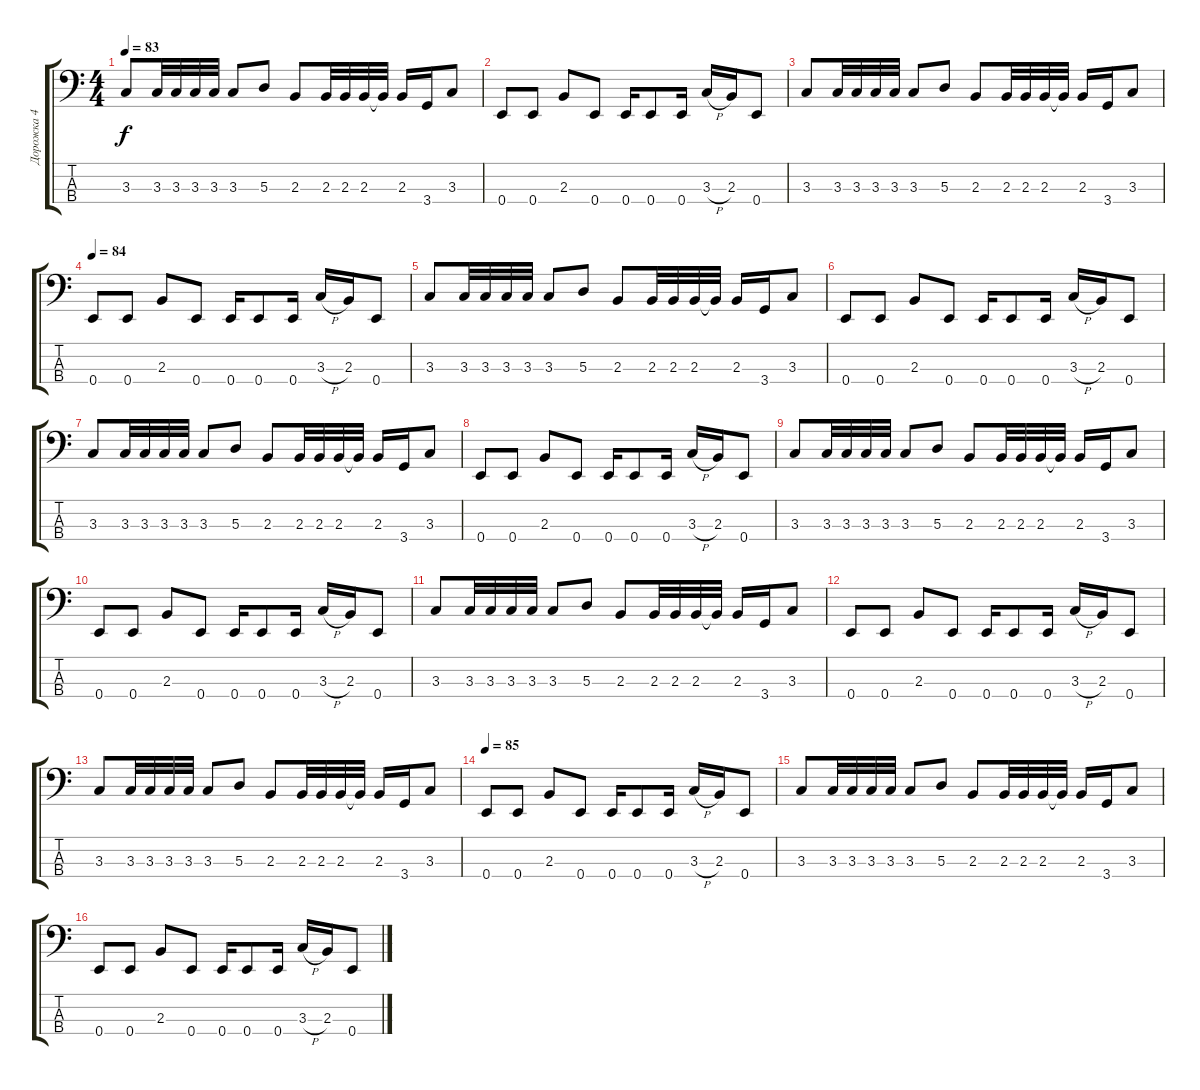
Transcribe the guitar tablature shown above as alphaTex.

\track ("Дорожка 4" "Дорожка 4") {instrument electricbassfinger}
\staff {score tabs}
\tuning (G2 D2 A1 E1) {hide}
\ts (4 4)
\tempo 83
\clef f4
\ks c
3.3.8{dy f} 3.3.32 3.3.32 3.3.32 3.3.32 3.3.8 5.3.8 2.3.8 2.3.32 2.3.32 2.3.32 2.3{t}.32 2.3.16 3.4.16 3.3.8 |
0.4.8 0.4.8 2.3.8 0.4.8 0.4.16 0.4.8 0.4.16 3.3{h}.16 2.3.16 0.4.8 |
3.3.8 3.3.32 3.3.32 3.3.32 3.3.32 3.3.8 5.3.8 2.3.8 2.3.32 2.3.32 2.3.32 2.3{t}.32 2.3.16 3.4.16 3.3.8 |
\tempo 84
0.4.8 0.4.8 2.3.8 0.4.8 0.4.16 0.4.8 0.4.16 3.3{h}.16 2.3.16 0.4.8 |
3.3.8 3.3.32 3.3.32 3.3.32 3.3.32 3.3.8 5.3.8 2.3.8 2.3.32 2.3.32 2.3.32 2.3{t}.32 2.3.16 3.4.16 3.3.8 |
0.4.8 0.4.8 2.3.8 0.4.8 0.4.16 0.4.8 0.4.16 3.3{h}.16 2.3.16 0.4.8 |
3.3.8 3.3.32 3.3.32 3.3.32 3.3.32 3.3.8 5.3.8 2.3.8 2.3.32 2.3.32 2.3.32 2.3{t}.32 2.3.16 3.4.16 3.3.8 |
0.4.8 0.4.8 2.3.8 0.4.8 0.4.16 0.4.8 0.4.16 3.3{h}.16 2.3.16 0.4.8 |
3.3.8 3.3.32 3.3.32 3.3.32 3.3.32 3.3.8 5.3.8 2.3.8 2.3.32 2.3.32 2.3.32 2.3{t}.32 2.3.16 3.4.16 3.3.8 |
0.4.8 0.4.8 2.3.8 0.4.8 0.4.16 0.4.8 0.4.16 3.3{h}.16 2.3.16 0.4.8 |
3.3.8 3.3.32 3.3.32 3.3.32 3.3.32 3.3.8 5.3.8 2.3.8 2.3.32 2.3.32 2.3.32 2.3{t}.32 2.3.16 3.4.16 3.3.8 |
0.4.8 0.4.8 2.3.8 0.4.8 0.4.16 0.4.8 0.4.16 3.3{h}.16 2.3.16 0.4.8 |
3.3.8 3.3.32 3.3.32 3.3.32 3.3.32 3.3.8 5.3.8 2.3.8 2.3.32 2.3.32 2.3.32 2.3{t}.32 2.3.16 3.4.16 3.3.8 |
\tempo 85
0.4.8 0.4.8 2.3.8 0.4.8 0.4.16 0.4.8 0.4.16 3.3{h}.16 2.3.16 0.4.8 |
3.3.8 3.3.32 3.3.32 3.3.32 3.3.32 3.3.8 5.3.8 2.3.8 2.3.32 2.3.32 2.3.32 2.3{t}.32 2.3.16 3.4.16 3.3.8 |
0.4.8 0.4.8 2.3.8 0.4.8 0.4.16 0.4.8 0.4.16 3.3{h}.16 2.3.16 0.4.8
